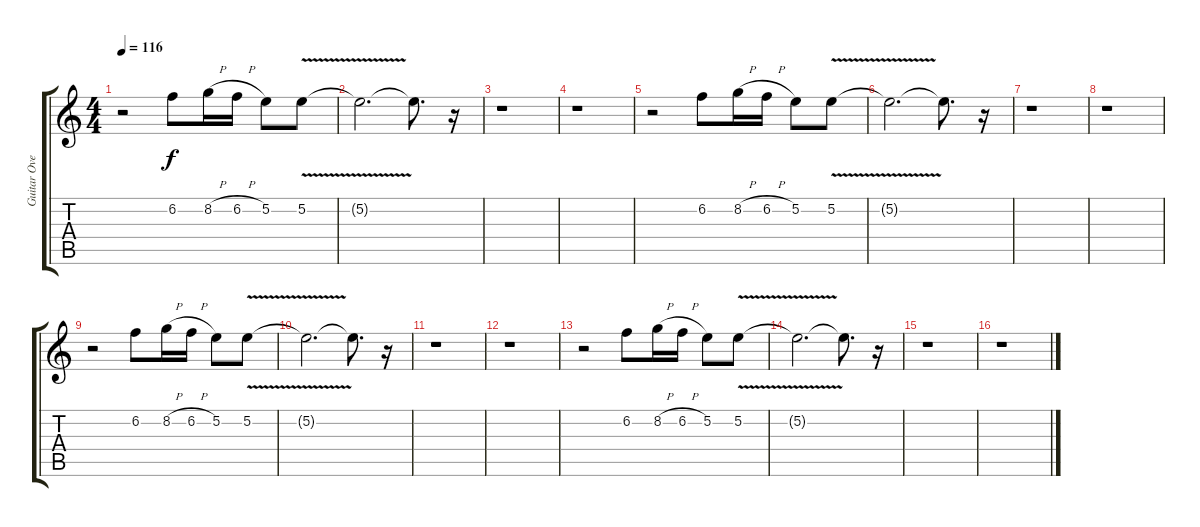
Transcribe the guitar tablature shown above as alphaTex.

\track ("Guitar Overdubs" "Guitar Ove") {instrument distortionguitar}
\staff {score tabs}
\tuning (D4 B3 G3 D3 G2 D2) {hide}
\ts (4 4)
\tempo 116
\clef g2
\ks c
r.2{dy f} 6.2.8 8.2{h}.16 6.2{h}.16 5.2.8 5.2{v}.8 |
5.2{t}.2{d} 5.2{t}.8{d} r.16 |
r.1 |
r.1 |
r.2 6.2.8 8.2{h}.16 6.2{h}.16 5.2.8 5.2{v}.8 |
5.2{t}.2{d} 5.2{t}.8{d} r.16 |
r.1 |
r.1 |
r.2 6.2.8 8.2{h}.16 6.2{h}.16 5.2.8 5.2{v}.8 |
5.2{t}.2{d} 5.2{t}.8{d} r.16 |
r.1 |
r.1 |
r.2 6.2.8 8.2{h}.16 6.2{h}.16 5.2.8 5.2{v}.8 |
5.2{t}.2{d} 5.2{t}.8{d} r.16 |
r.1 |
r.1
